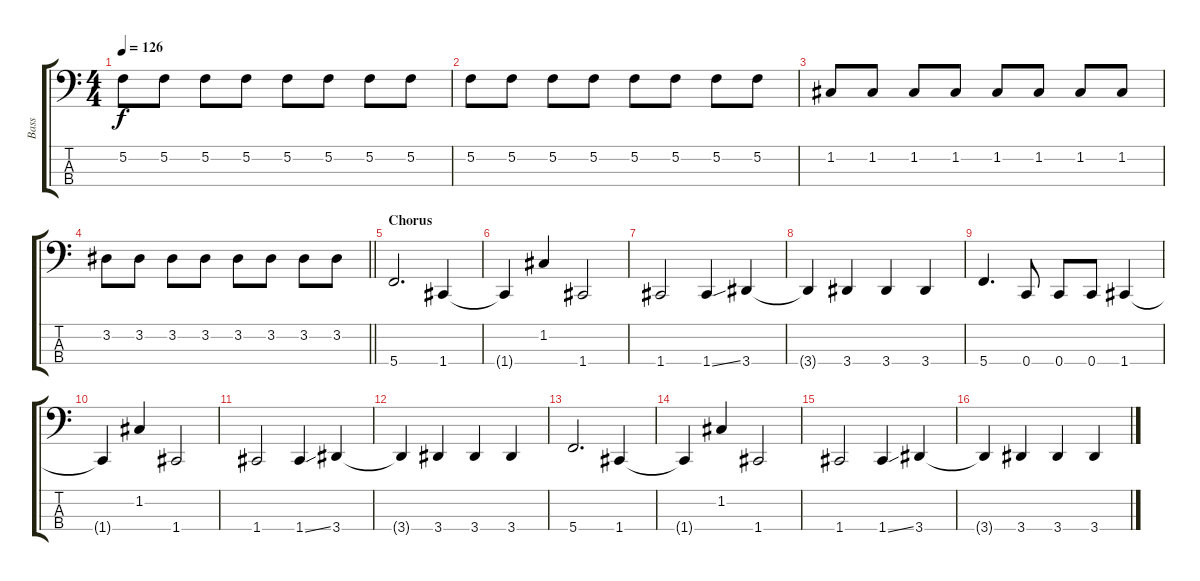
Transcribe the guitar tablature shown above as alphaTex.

\track ("Bass" "Bass") {instrument electricbasspick}
\staff {score tabs}
\tuning (F2 C2 G1 C1) {hide}
\ts (4 4)
\tempo 126
\clef f4
\ks c
5.2.8{dy f} 5.2.8 5.2.8 5.2.8 5.2.8 5.2.8 5.2.8 5.2.8 |
5.2.8 5.2.8 5.2.8 5.2.8 5.2.8 5.2.8 5.2.8 5.2.8 |
1.2.8 1.2.8 1.2.8 1.2.8 1.2.8 1.2.8 1.2.8 1.2.8 |
\barLineRight lightlight
3.2.8 3.2.8 3.2.8 3.2.8 3.2.8 3.2.8 3.2.8 3.2.8 |
\section ("" "Chorus")
5.4.2{d} 1.4.4 |
1.4{t}.4 1.2.4 1.4.2 |
1.4.2 1.4{ss}.4 3.4.4 |
3.4{t}.4 3.4.4 3.4.4 3.4.4 |
5.4.4{d} 0.4.8 0.4.8 0.4.8 1.4.4 |
1.4{t}.4 1.2.4 1.4.2 |
1.4.2 1.4{ss}.4 3.4.4 |
3.4{t}.4 3.4.4 3.4.4 3.4.4 |
5.4.2{d} 1.4.4 |
1.4{t}.4 1.2.4 1.4.2 |
1.4.2 1.4{ss}.4 3.4.4 |
3.4{t}.4 3.4.4 3.4.4 3.4.4
